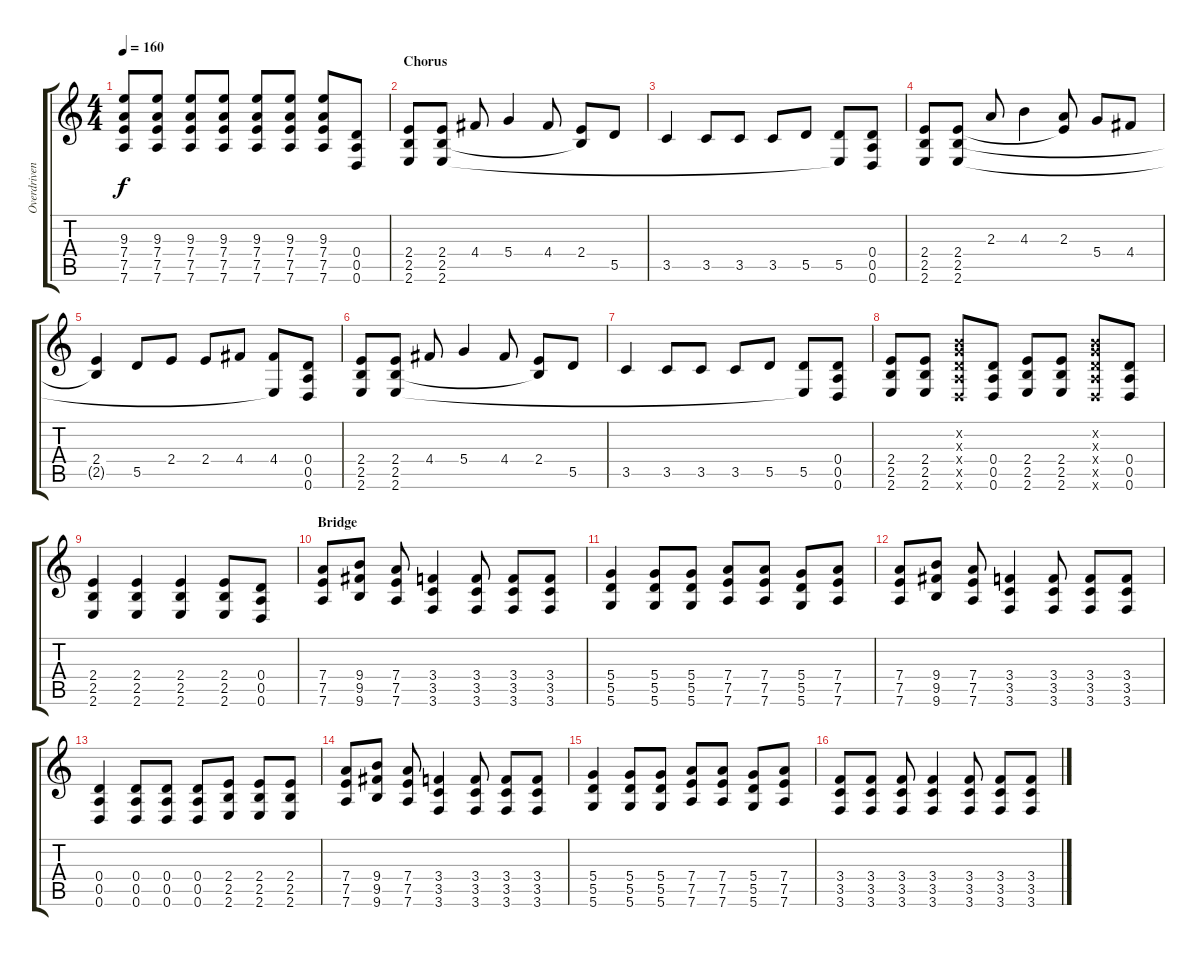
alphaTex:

\track ("Overdriven Guitar" "Overdriven") {instrument overdrivenguitar}
\staff {score tabs}
\tuning (E4 B3 G3 D3 A2 D2) {hide}
\ts (4 4)
\tempo 160
\clef g2
\ks c
(9.3 7.4 7.5 7.6).8{dy f} (9.3 7.4 7.5 7.6).8 (9.3 7.4 7.5 7.6).8 (9.3 7.4 7.5 7.6).8 (9.3 7.4 7.5 7.6).8 (9.3 7.4 7.5 7.6).8 (9.3 7.4 7.5 7.6).8 (0.4 0.5 0.6).8 |
\section ("" "Chorus")
(2.4 2.5 2.6).8 (2.4 2.5 2.6).8 4.4.8 5.4.4 4.4.8 (2.4 2.5{t}).8 5.5.8 |
3.5.4 3.5.8 3.5.8 3.5.8 5.5.8 (5.5 2.6{t}).8 (0.4 0.5 0.6).8 |
(2.4 2.5 2.6).8 (2.4 2.5 2.6).8 2.3.8 4.3.4 (2.3 2.4{t}).8 5.4.8 4.4.8 |
(2.4 2.5{t}).4 5.5.8 2.4.8 2.4.8 4.4.8 (4.4 2.6{t}).8 (0.4 0.5 0.6).8 |
(2.4 2.5 2.6).8 (2.4 2.5 2.6).8 4.4.8 5.4.4 4.4.8 (2.4 2.5{t}).8 5.5.8 |
3.5.4 3.5.8 3.5.8 3.5.8 5.5.8 (5.5 2.6{t}).8 (0.4 0.5 0.6).8 |
(2.4 2.5 2.6).8 (2.4 2.5 2.6).8 (0.2{x} 0.3{x} 0.4{x} 0.5{x} 0.6{x}).8 (0.4 0.5 0.6).8 (2.4 2.5 2.6).8 (2.4 2.5 2.6).8 (0.2{x} 0.3{x} 0.4{x} 0.5{x} 0.6{x}).8 (0.4 0.5 0.6).8 |
(2.4 2.5 2.6).4 (2.4 2.5 2.6).4 (2.4 2.5 2.6).4 (2.4 2.5 2.6).8 (0.4 0.5 0.6).8 |
\section ("" "Bridge")
(7.4 7.5 7.6).8 (9.4 9.5 9.6).8 (7.4 7.5 7.6).8 (3.4 3.5 3.6).4 (3.4 3.5 3.6).8 (3.4 3.5 3.6).8 (3.4 3.5 3.6).8 |
(5.4 5.5 5.6).4 (5.4 5.5 5.6).8 (5.4 5.5 5.6).8 (7.4 7.5 7.6).8 (7.4 7.5 7.6).8 (5.4 5.5 5.6).8 (7.4 7.5 7.6).8 |
(7.4 7.5 7.6).8 (9.4 9.5 9.6).8 (7.4 7.5 7.6).8 (3.4 3.5 3.6).4 (3.4 3.5 3.6).8 (3.4 3.5 3.6).8 (3.4 3.5 3.6).8 |
(0.4 0.5 0.6).4 (0.4 0.5 0.6).8 (0.4 0.5 0.6).8 (0.4 0.5 0.6).8 (2.4 2.5 2.6).8 (2.4 2.5 2.6).8 (2.4 2.5 2.6).8 |
(7.4 7.5 7.6).8 (9.4 9.5 9.6).8 (7.4 7.5 7.6).8 (3.4 3.5 3.6).4 (3.4 3.5 3.6).8 (3.4 3.5 3.6).8 (3.4 3.5 3.6).8 |
(5.4 5.5 5.6).4 (5.4 5.5 5.6).8 (5.4 5.5 5.6).8 (7.4 7.5 7.6).8 (7.4 7.5 7.6).8 (5.4 5.5 5.6).8 (7.4 7.5 7.6).8 |
(3.4 3.5 3.6).8 (3.4 3.5 3.6).8 (3.4 3.5 3.6).8 (3.4 3.5 3.6).4 (3.4 3.5 3.6).8 (3.4 3.5 3.6).8 (3.4 3.5 3.6).8
